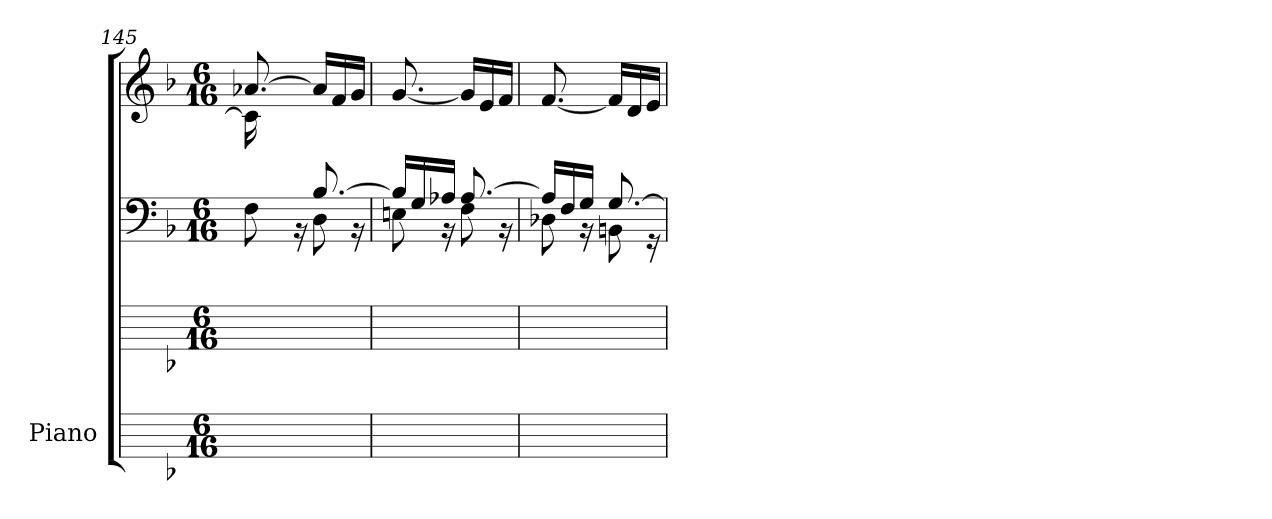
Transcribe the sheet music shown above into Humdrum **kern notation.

**kern	**kern	**kern	**kern
*part1	*part1	*part1	*part1
*staff4	*staff3	*staff2	*staff1
*I"Piano	*	*	*
*I'Pno	*	*	*
*	*	*clefF4	*clefG2
*k[b-]	*k[b-]	*k[b-]	*k[b-]
*F:	*F:	*F:	*F:
*M6/16	*M6/16	*M6/16	*M6/16
=145	=145	=145	=145
*	*	*^	*^
4.ryy	4.ryy	16ryy	8F	[8.a-X/	16cLL]
.	.	16A-X/	.	.	4ryy
.	.	16B-/JJ	16r	.	.
.	.	[8.B-/	8D	16a-/LL]	.
.	.	.	.	16f/	.
.	.	.	16r	16g/JJ	16ryy
*	*	*	*	*v	*v
=146	=146	=146	=146	=146
4.ryy	4.ryy	16B-/LL]	8En	[8.g/
.	.	16G/	.	.
.	.	16A-X/JJ	16r	.
.	.	[8.A-/	8F	16gLL]
.	.	.	.	16e
.	.	.	16r	16fJJ
=147	=147	=147	=147	=147
4.ryy	4.ryy	16A-/LL]	8D-X	[8.f/
.	.	16F/	.	.
.	.	16G/JJ	16r	.
.	.	[8.G/	8BBn\	16fLL]
.	.	.	.	16d
.	.	.	16r	16eJJ
*	*	*v	*v	*
=	=	=	=
*-	*-	*-	*-
